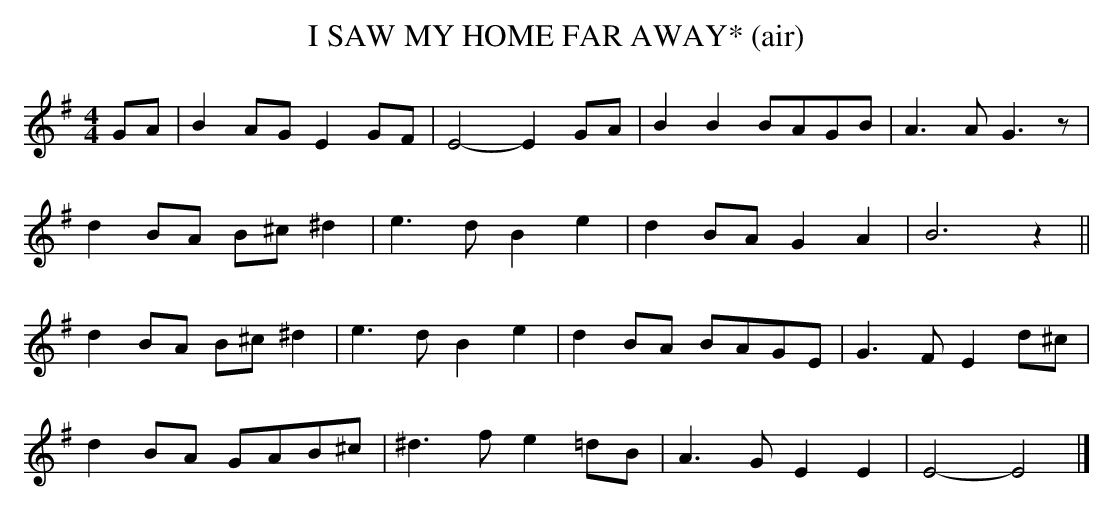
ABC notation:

X:1
T:I SAW MY HOME FAR AWAY* (air)
M:4/4
L:1/8
K:Em
GA|B2AG E2GF|E4-E2 GA|B2B2 BAGB|A3A G3z|
d2BA B^c ^d2|e3d B2e2|d2BA G2A2|B6z2 ||
d2BA B^c ^d2|e3d B2e2|d2BA BAGE|G3F E2d^c|
d2BA GAB^c|^d3f e2=dB|A3G E2E2|E4-E4 |]
